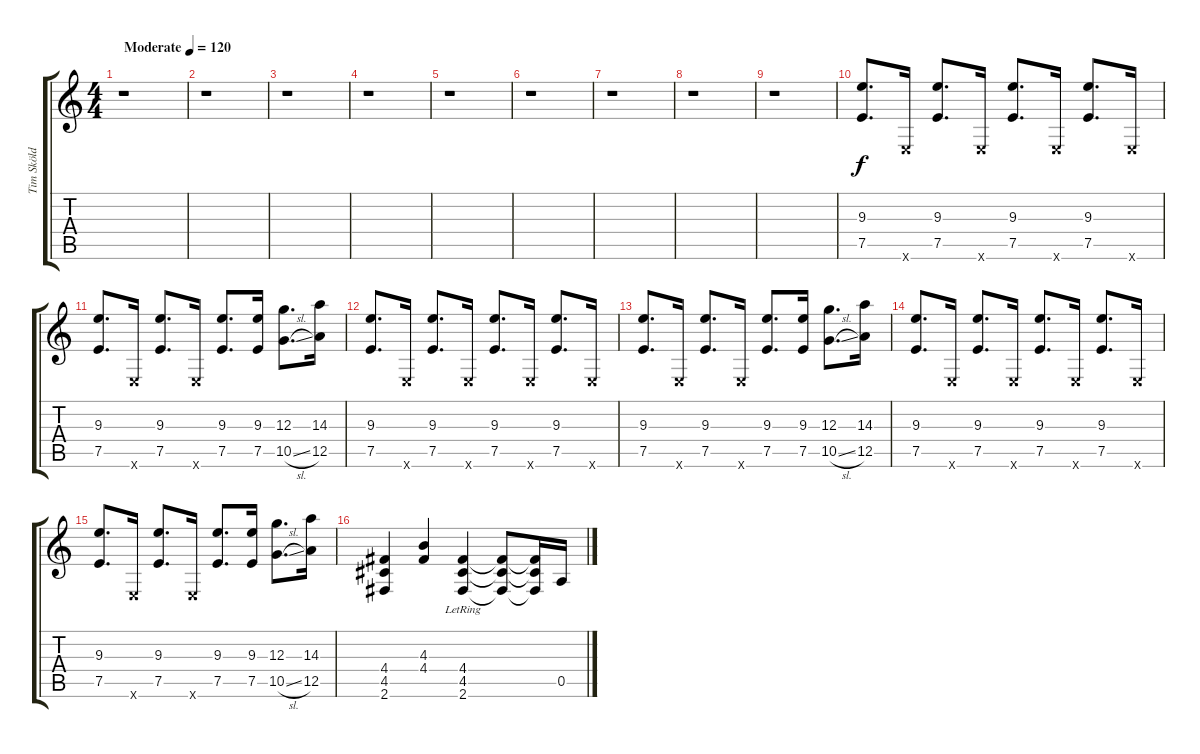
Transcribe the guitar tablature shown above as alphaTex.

\track ("Tim Sköld" "Tim Sköld") {instrument overdrivenguitar}
\staff {score tabs}
\tuning (E4 B3 G3 D3 A2 E2) {hide}
\ts (4 4)
\tempo (120 "Moderate")
\clef g2
\ks c
r.1{dy f instrument overdrivenguitar} |
r.1 |
r.1 |
r.1 |
r.1 |
r.1 |
r.1 |
r.1 |
r.1 |
(9.3 7.5).8{d} 0.6{x}.16 (9.3 7.5).8{d} 0.6{x}.16 (9.3 7.5).8{d} 0.6{x}.16 (9.3 7.5).8{d} 0.6{x}.16 |
(9.3 7.5).8{d} 0.6{x}.16 (9.3 7.5).8{d} 0.6{x}.16 (9.3 7.5).8{d} (9.3 7.5).16 (12.3 10.5{sl}).8{d} (14.3 12.5).16 |
(9.3 7.5).8{d} 0.6{x}.16 (9.3 7.5).8{d} 0.6{x}.16 (9.3 7.5).8{d} 0.6{x}.16 (9.3 7.5).8{d} 0.6{x}.16 |
(9.3 7.5).8{d} 0.6{x}.16 (9.3 7.5).8{d} 0.6{x}.16 (9.3 7.5).8{d} (9.3 7.5).16 (12.3 10.5{sl}).8{d} (14.3 12.5).16 |
(9.3 7.5).8{d} 0.6{x}.16 (9.3 7.5).8{d} 0.6{x}.16 (9.3 7.5).8{d} 0.6{x}.16 (9.3 7.5).8{d} 0.6{x}.16 |
(9.3 7.5).8{d} 0.6{x}.16 (9.3 7.5).8{d} 0.6{x}.16 (9.3 7.5).8{d} (9.3 7.5).16 (12.3 10.5{sl}).8{d} (14.3 12.5).16 |
(4.4 4.5 2.6).4 (4.3 4.4).4 (4.4{lr} 4.5{lr} 2.6{lr}).4 (4.4{t} 4.5{t} 2.6{t}).8 (4.4{t} 4.5{t} 2.6{t}).16 0.5.16
